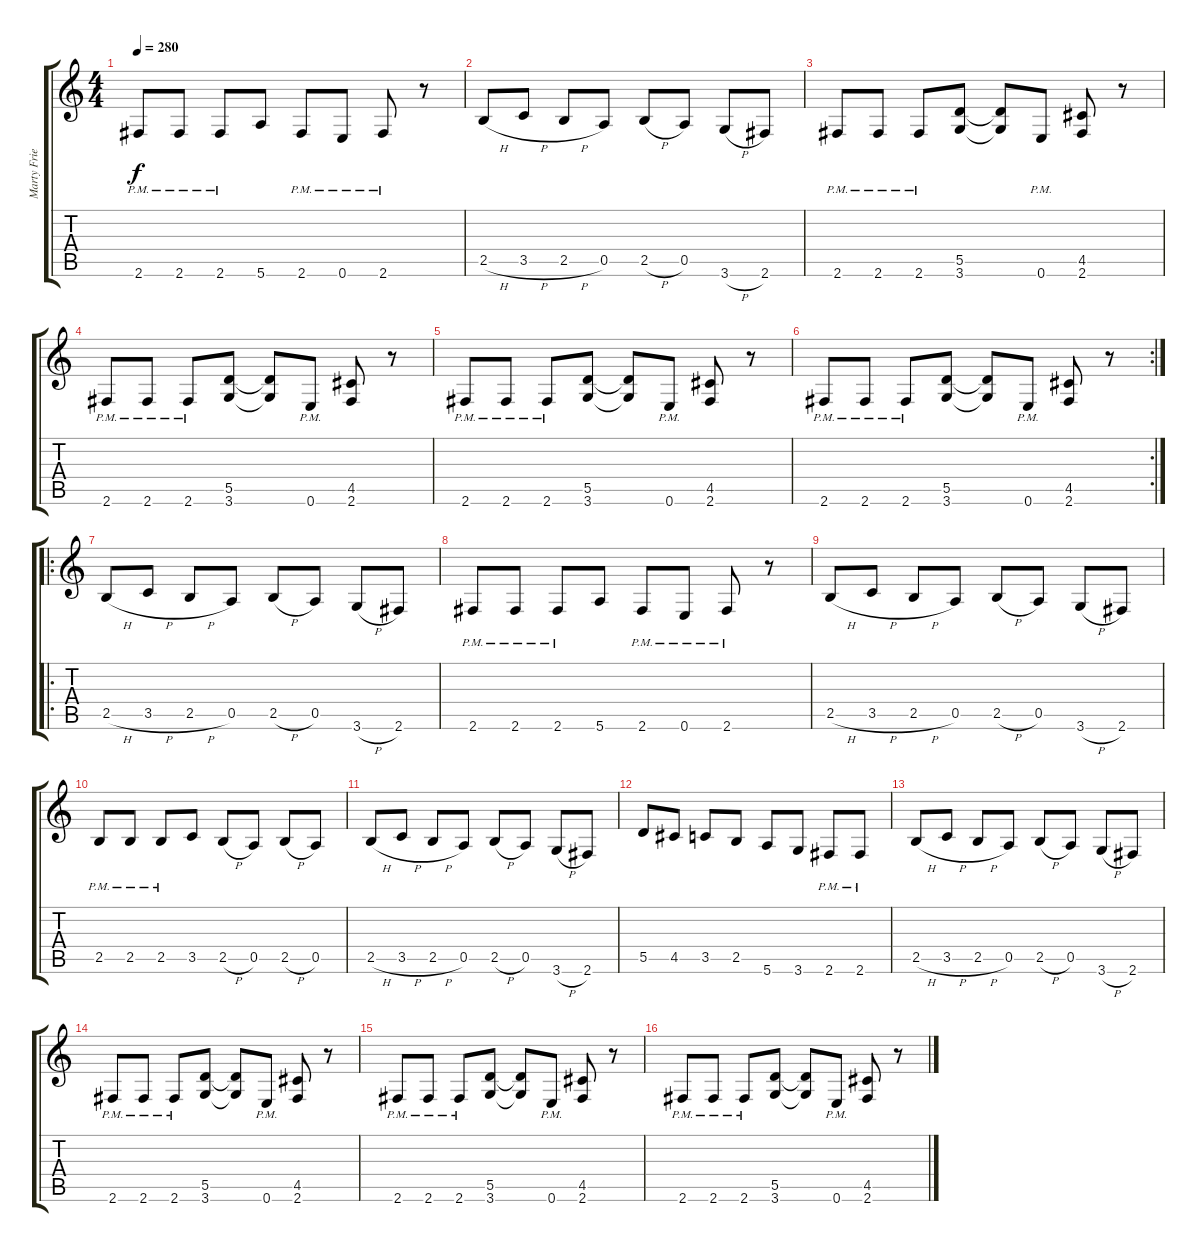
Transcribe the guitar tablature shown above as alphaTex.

\track ("Marty Friedman" "Marty Frie") {instrument distortionguitar}
\staff {score tabs}
\tuning (E4 B3 G3 D3 A2 E2) {hide}
\ts (4 4)
\tempo 280
\clef g2
\ks c
2.6{pm}.8{dy f} 2.6{pm}.8 2.6{pm}.8 5.6.8 2.6{pm}.8 0.6{pm}.8 2.6{pm}.8 r.8 |
2.5{h}.8 3.5{h}.8 2.5{h}.8 0.5.8 2.5{h}.8 0.5.8 3.6{h}.8 2.6.8 |
2.6{pm}.8 2.6{pm}.8 2.6{pm}.8 (5.5 3.6).8 (5.5{t} 3.6{t}).8 0.6{pm}.8 (4.5 2.6).8 r.8 |
2.6{pm}.8 2.6{pm}.8 2.6{pm}.8 (5.5 3.6).8 (5.5{t} 3.6{t}).8 0.6{pm}.8 (4.5 2.6).8 r.8 |
2.6{pm}.8 2.6{pm}.8 2.6{pm}.8 (5.5 3.6).8 (5.5{t} 3.6{t}).8 0.6{pm}.8 (4.5 2.6).8 r.8 |
\rc 2
2.6{pm}.8 2.6{pm}.8 2.6{pm}.8 (5.5 3.6).8 (5.5{t} 3.6{t}).8 0.6{pm}.8 (4.5 2.6).8 r.8 |
\ro
2.5{h}.8 3.5{h}.8 2.5{h}.8 0.5.8 2.5{h}.8 0.5.8 3.6{h}.8 2.6.8 |
2.6{pm}.8 2.6{pm}.8 2.6{pm}.8 5.6.8 2.6{pm}.8 0.6{pm}.8 2.6{pm}.8 r.8 |
2.5{h}.8 3.5{h}.8 2.5{h}.8 0.5.8 2.5{h}.8 0.5.8 3.6{h}.8 2.6.8 |
2.5{pm}.8 2.5{pm}.8 2.5{pm}.8 3.5.8 2.5{h}.8 0.5.8 2.5{h}.8 0.5.8 |
2.5{h}.8 3.5{h}.8 2.5{h}.8 0.5.8 2.5{h}.8 0.5.8 3.6{h}.8 2.6.8 |
5.5.8 4.5.8 3.5.8 2.5.8 5.6.8 3.6.8 2.6{pm}.8 2.6{pm}.8 |
2.5{h}.8 3.5{h}.8 2.5{h}.8 0.5.8 2.5{h}.8 0.5.8 3.6{h}.8 2.6.8 |
2.6{pm}.8 2.6{pm}.8 2.6{pm}.8 (5.5 3.6).8 (5.5{t} 3.6{t}).8 0.6{pm}.8 (4.5 2.6).8 r.8 |
2.6{pm}.8 2.6{pm}.8 2.6{pm}.8 (5.5 3.6).8 (5.5{t} 3.6{t}).8 0.6{pm}.8 (4.5 2.6).8 r.8 |
2.6{pm}.8 2.6{pm}.8 2.6{pm}.8 (5.5 3.6).8 (5.5{t} 3.6{t}).8 0.6{pm}.8 (4.5 2.6).8 r.8
